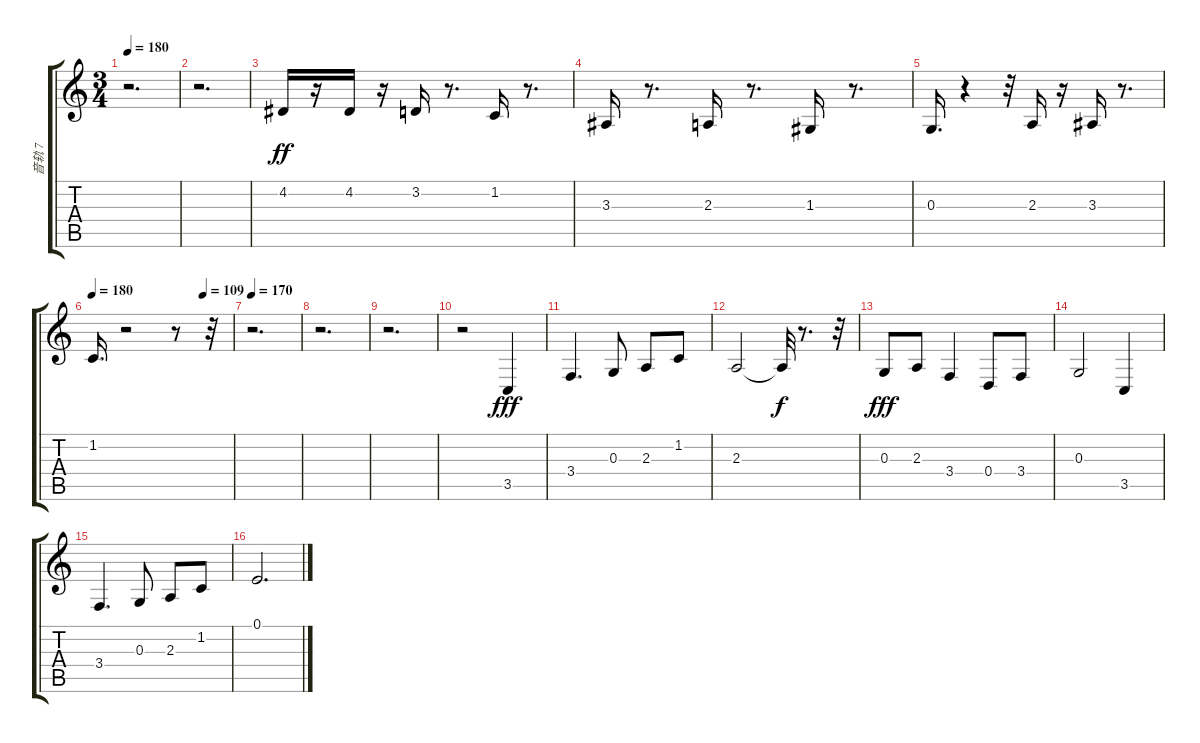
\track ("音轨 7" "音轨 7") {instrument stringensemble1}
\staff {score tabs}
\tuning (E4 B3 G3 D3 A2 E2) {hide}
\ts (3 4)
\tempo 180
\clef g2
\ks c
r.2{d dy ff instrument stringensemble1} |
r.2{d} |
4.2.16 r.16 4.2.16 r.16 3.2.16 r.8{d} 1.2.16 r.8{d} |
3.3.16 r.8{d} 2.3.16 r.8{d} 1.3.16 r.8{d} |
0.3.16{d} r.4 r.32 2.3.16 r.16 3.3.16 r.8{d} |
\tempo 180
\tempo (109 0.7916666666666666)
1.2.16{d} r.2 r.8 r.32 |
\tempo 170
r.2{d} |
r.2{d} |
r.2{d} |
r.2 3.5.4{dy fff} |
3.4.4{d} 0.3.8 2.3.8 1.2.8 |
2.3.2 2.3{t}.32{dy f} r.8{d} r.32 |
0.3.8{dy fff} 2.3.8 3.4.4 0.4.8 3.4.8 |
0.3.2 3.5.4 |
3.4.4{d} 0.3.8 2.3.8 1.2.8 |
0.1.2{d}
